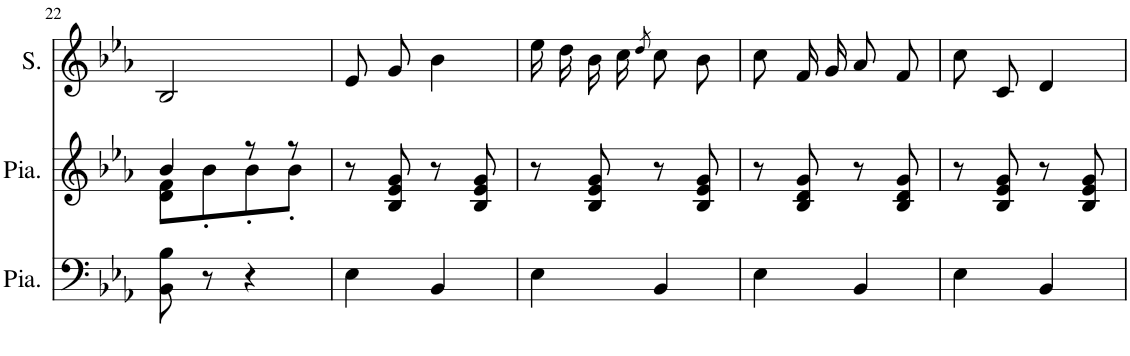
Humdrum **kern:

**kern	**kern	**kern
*part3	*part2	*part1
*staff3	*staff2	*staff1
*I"Piano	*I"Piano	*I"Soprano
*I'Pia.	*I'Pia.	*I'S.
!!LO:PB:g=z
*clefF4	*clefG2	*clefG2
*k[b-e-a-]	*k[b-e-a-]	*k[b-e-a-]
*M2/4	*M2/4	*M2/4
=22	=22	=22
*	*^	*
8BB-\ 8B-\	4b-/	8d\ 8f\L	2B-/
8r	.	8b-'\	.
4r	8r	8b-'\	.
.	8r	8b-'\J	.
*	*v	*v	*
=23	=23	=23
4E-\	8r	8e-/L
.	8B-/ 8e-/ 8g/	8g/J
4BB-/	8r	4b-\
.	8B-/ 8e-/ 8g/	.
=24	=24	=24
4E-\	8r	16ee-\LL
.	.	16dd\J
.	8B-/ 8e-/ 8g/	16b-\L
.	.	16cc\JJ
.	.	8qdd/
4BB-/	8r	8cc\L
.	8B-/ 8e-/ 8g/	8b-\J
=25	=25	=25
4E-\	8r	8cc/L
.	8B-/ 8d/ 8g/	16f/L
.	.	16g/JJ
4BB-/	8r	8a-/L
.	8B-/ 8d/ 8g/	8f/J
=26	=26	=26
4E-\	8r	8cc/L
.	8B-/ 8e-/ 8g/	8c/J
4BB-/	8r	4d/
.	8B-/ 8e-/ 8g/	.
=	=	=
*-	*-	*-
